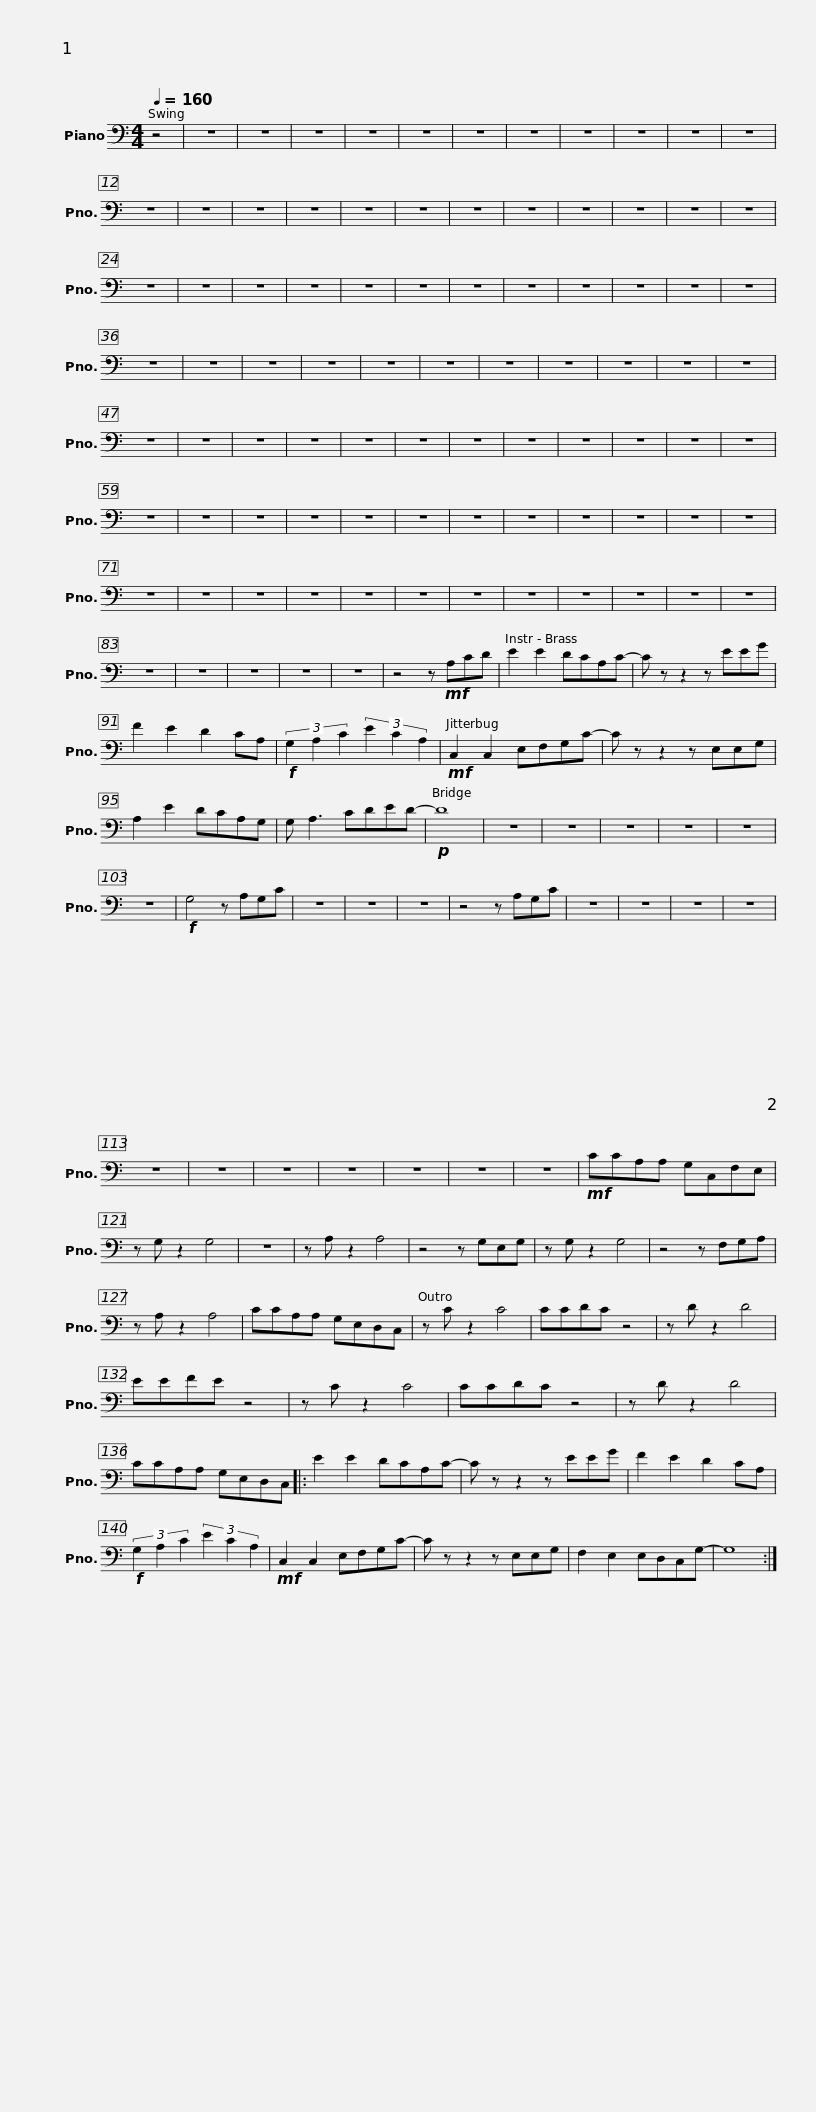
X:1
L:1/8
Q:1/4=160
M:4/4
I:linebreak $
K:C
V:1 bass
V:1
 z4 | z8 | z8 | z8 | z8 | %5
 z8 | z8 | z8 | z8 |$ z8 | %10
 z8 | z8 | z8 | z8 | z8 | %15
 z8 | z8 | z8 | z8 | z8 | %20
 z8 | z8 | z8 | z8 | z8 | %25
 z8 |$ z8 | z8 | z8 | z8 | %30
 z8 | z8 | z8 | z8 | z8 | %35
 z8 | z8 | z8 | z8 | z8 | %40
 z8 | z8 | z8 | z8 | z8 | %45
 z8 | z8 | z8 | z8 |$ z8 | %50
 z8 | z8 | z8 | z8 | z8 | %55
 z8 | z8 | z8 | z8 | z8 | %60
 z8 | z8 | z8 | z8 | z8 | %65
 z8 |$ z8 | z8 | z8 | z8 | %70
 z8 | z8 | z8 | z8 | z8 | %75
 z8 | z8 | z8 | z8 | z8 | %80
 z8 | z8 | z8 | z8 | z8 | %85
 z8 | z8 | z8 | z4 z!mf! A,CD |$ E2 E2 DCA,C- | %90
 C z z2 z EEG | F2 E2 D2 CA, |!f! (3G,2 A,2 C2 (3E2 C2 A,2 |$!mf! C,2 C,2 E,F,G,C- | C z z2 z E,E,G, | %95
 A,2 E2 DCA,G, | G, A,3 CDED- |$!p! D8 | z8 | z8 | %100
 z8 | z8 | z8 | z8 |!f! G,4 z A,G,C |$ %105
 z8 | z8 | z8 | z4 z A,G,C | z8 | %110
 z8 | z8 | z8 |$ z8 | z8 | %115
 z8 | z8 | z8 | z8 | z8 | %120
!mf! CCA,A, G,C,F,E, | z G, z2 G,4 | z8 | z A, z2 A,4 | z4 z G,E,G, |$ %125
 z G, z2 G,4 | z4 z F,G,A, | z A, z2 A,4 | CCA,A, G,E,D,C, |$ z C z2 C4 | %130
 CCDC z4 | z D z2 D4 | EEFE z4 |$ z C z2 C4 | CCDC z4 | %135
 z D z2 D4 | CCA,A, G,E,D,C, |:$ E2 E2 DCA,C- | C z z2 z EEG | F2 E2 D2 CA, | %140
!f! (3G,2 A,2 C2 (3E2 C2 A,2 |$!mf! C,2 C,2 E,F,G,C- | C z z2 z E,E,G, | F,2 E,2 E,D,C,G,- | G,8 :| %145
